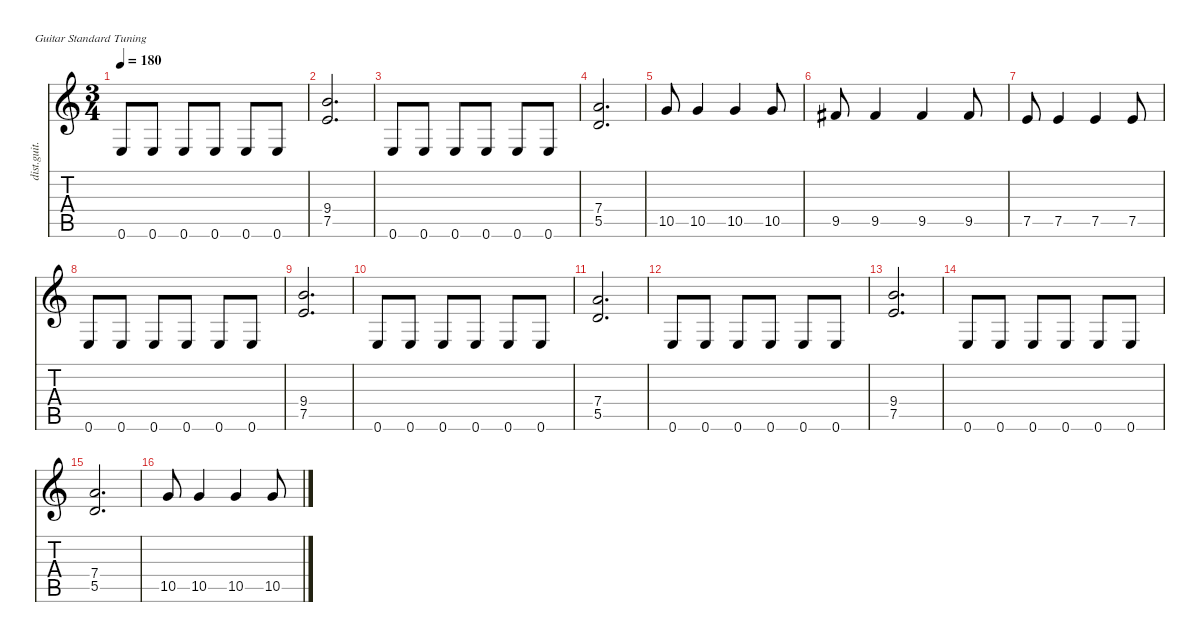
\defaultSystemsLayout 4
\hideDynamics
\bracketExtendMode nobrackets
\track ("juan" "dist.guit.") {instrument distortionguitar}
\staff {score tabs}
\tuning (E4 B3 G3 D3 A2 E2)
\ts (3 4)
\tempo 180
\clef g2
\ks c
0.6.8{dy f beam Up} 0.6.8{beam Up} 0.6.8{beam Up} 0.6.8{beam Up} 0.6.8{beam Up} 0.6.8{beam Up} |
(9.4 7.5).2{d beam Up} |
0.6.8{beam Up} 0.6.8{beam Up} 0.6.8{beam Up} 0.6.8{beam Up} 0.6.8{beam Up} 0.6.8{beam Up} |
(7.4 5.5).2{d beam Up} |
10.5.8{beam Up} 10.5.4{beam Up} 10.5.4{beam Up} 10.5.8{beam Up} |
9.5{acc #}.8{beam Up} 9.5{acc #}.4{beam Up} 9.5{acc #}.4{beam Up} 9.5{acc #}.8{beam Up} |
7.5.8{beam Up} 7.5.4{beam Up} 7.5.4{beam Up} 7.5.8{beam Up} |
0.6.8{beam Up} 0.6.8{beam Up} 0.6.8{beam Up} 0.6.8{beam Up} 0.6.8{beam Up} 0.6.8{beam Up} |
(9.4 7.5).2{d beam Up} |
0.6.8{beam Up} 0.6.8{beam Up} 0.6.8{beam Up} 0.6.8{beam Up} 0.6.8{beam Up} 0.6.8{beam Up} |
(7.4 5.5).2{d beam Up} |
0.6.8{beam Up} 0.6.8{beam Up} 0.6.8{beam Up} 0.6.8{beam Up} 0.6.8{beam Up} 0.6.8{beam Up} |
(9.4 7.5).2{d beam Up} |
0.6.8{beam Up} 0.6.8{beam Up} 0.6.8{beam Up} 0.6.8{beam Up} 0.6.8{beam Up} 0.6.8{beam Up} |
(7.4 5.5).2{d beam Up} |
10.5.8{beam Up} 10.5.4{beam Up} 10.5.4{beam Up} 10.5.8{beam Up}
